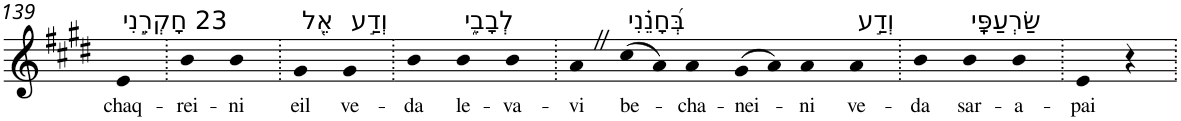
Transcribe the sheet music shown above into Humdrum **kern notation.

**kern	**text
*part1	*part1
*staff1	*staff1
*I"Piano	*
*I'Pno	*
!!LO:PB:g=z
*clefG2	*
*k[f#c#g#d#]	*
*E:	*
=139	=139
!LO:TX:a:t=23 חָקְרֵ֣נִי	!
!	!LO:LY:b
4e	chaq-
=140.	=140.
!	!LO:LY:b
4b	-rei-
!	!LO:LY:b
4b	-ni
=141.	=141.
!LO:TX:a:t=אֵ֭ל	!
!	!LO:LY:b
4g#	eil
!LO:TX:a:t=וְדַ֣ע	!
!	!LO:LY:b
4g#	ve-
=142.	=142.
!	!LO:LY:b
4b	-da
!LO:TX:a:t=לְבָבִ֑י	!
!	!LO:LY:b
4b	le-
!	!LO:LY:b
4b	-va-
=143.	=143.
!	!LO:LY:b
4aZ	-vi
!LO:TX:a:t=בְּ֝חָנֵ֗נִי	!
!	!LO:LY:b
(>8cc#	be-
8a)	.
!	!LO:LY:b
4a	-cha-
!	!LO:LY:b
(>8g#	-nei-
8a)	.
!	!LO:LY:b
4a	-ni
!LO:TX:a:t=וְדַ֣ע	!
!	!LO:LY:b
4a	ve-
=144.	=144.
!	!LO:LY:b
4b	-da
!LO:TX:a:t=שַׂרְעַפָּֽי	!
!	!LO:LY:b
4b	sar-
!	!LO:LY:b
4b	-a-
=145.	=145.
!	!LO:LY:b
4e	-pai
4r	.
=.	=.
*-	*-
